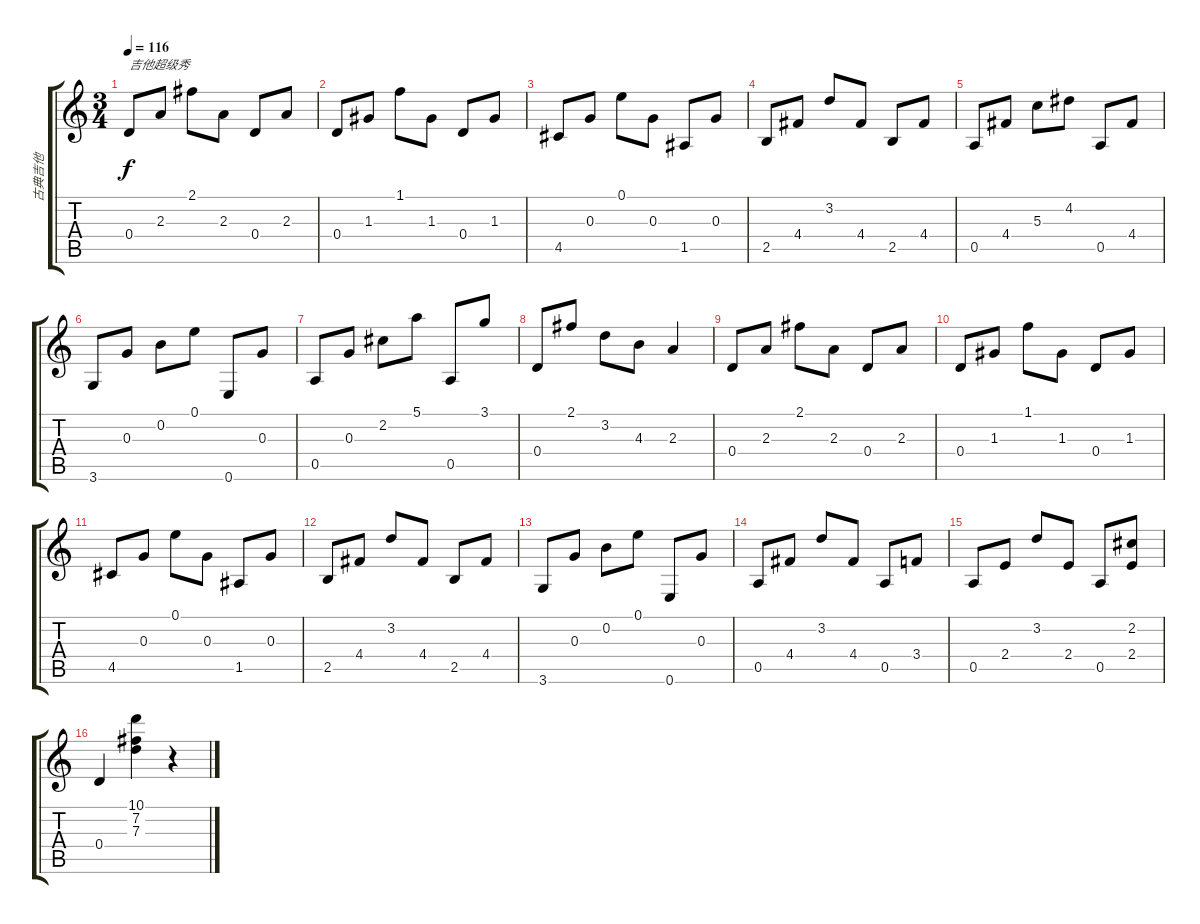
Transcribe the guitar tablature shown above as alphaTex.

\track ("古典吉他" "古典吉他") {instrument acousticguitarnylon}
\staff {score tabs}
\tuning (E4 B3 G3 D3 A2 E2) {hide}
\ts (3 4)
\tempo 116
\clef g2
\ks c
0.4.8{txt "吉他超级秀" dy f instrument acousticguitarnylon} 2.3.8 2.1.8 2.3.8 0.4.8 2.3.8 |
0.4.8 1.3.8 1.1.8 1.3.8 0.4.8 1.3.8 |
4.5.8 0.3.8 0.1.8 0.3.8 1.5.8 0.3.8 |
2.5.8 4.4.8 3.2.8 4.4.8 2.5.8 4.4.8 |
0.5.8 4.4.8 5.3.8 4.2.8 0.5.8 4.4.8 |
3.6.8 0.3.8 0.2.8 0.1.8 0.6.8 0.3.8 |
0.5.8 0.3.8 2.2.8 5.1.8 0.5.8 3.1.8 |
0.4.8 2.1.8 3.2.8 4.3.8 2.3.4 |
0.4.8 2.3.8 2.1.8 2.3.8 0.4.8 2.3.8 |
0.4.8 1.3.8 1.1.8 1.3.8 0.4.8 1.3.8 |
4.5.8 0.3.8 0.1.8 0.3.8 1.5.8 0.3.8 |
2.5.8 4.4.8 3.2.8 4.4.8 2.5.8 4.4.8 |
3.6.8 0.3.8 0.2.8 0.1.8 0.6.8 0.3.8 |
0.5.8 4.4.8 3.2.8 4.4.8 0.5.8 3.4.8 |
0.5.8 2.4.8 3.2.8 2.4.8 0.5.8 (2.2 2.4).8 |
0.4.4 (10.1 7.2 7.3).4 r.4
